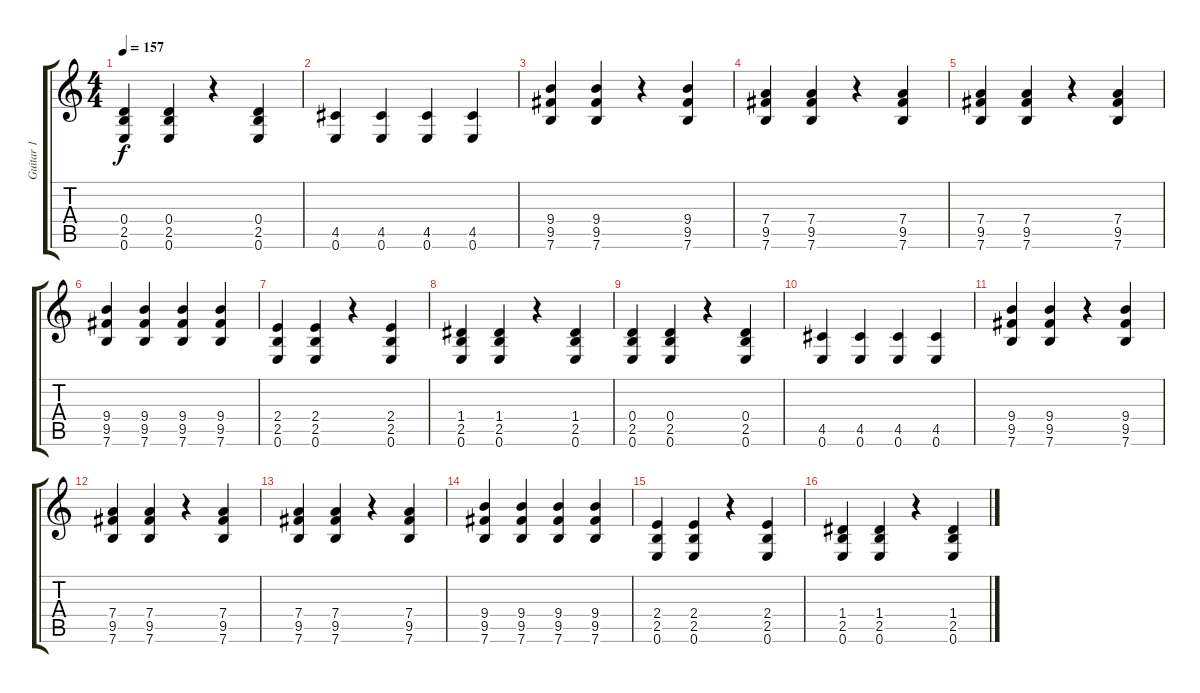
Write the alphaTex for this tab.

\track ("Guitar 1" "Guitar 1") {instrument electricguitarclean}
\staff {score tabs}
\tuning (E4 B3 G3 D3 A2 E2) {hide}
\ts (4 4)
\tempo 157
\clef g2
\ks c
(0.4 2.5 0.6).4{dy f} (0.4 2.5 0.6).4 r.4 (0.4 2.5 0.6).4 |
(4.5 0.6).4 (4.5 0.6).4 (4.5 0.6).4 (4.5 0.6).4 |
(9.4 9.5 7.6).4 (9.4 9.5 7.6).4 r.4 (9.4 9.5 7.6).4 |
(7.4 9.5 7.6).4 (7.4 9.5 7.6).4 r.4 (7.4 9.5 7.6).4 |
(7.4 9.5 7.6).4 (7.4 9.5 7.6).4 r.4 (7.4 9.5 7.6).4 |
(9.4 9.5 7.6).4 (9.4 9.5 7.6).4 (9.4 9.5 7.6).4 (9.4 9.5 7.6).4 |
(2.4 2.5 0.6).4{volume 15 instrument distortionguitar} (2.4 2.5 0.6).4 r.4 (2.4 2.5 0.6).4 |
(1.4 2.5 0.6).4 (1.4 2.5 0.6).4 r.4 (1.4 2.5 0.6).4 |
(0.4 2.5 0.6).4 (0.4 2.5 0.6).4 r.4 (0.4 2.5 0.6).4 |
(4.5 0.6).4 (4.5 0.6).4 (4.5 0.6).4 (4.5 0.6).4 |
(9.4 9.5 7.6).4 (9.4 9.5 7.6).4 r.4 (9.4 9.5 7.6).4 |
(7.4 9.5 7.6).4 (7.4 9.5 7.6).4 r.4 (7.4 9.5 7.6).4 |
(7.4 9.5 7.6).4 (7.4 9.5 7.6).4 r.4 (7.4 9.5 7.6).4 |
(9.4 9.5 7.6).4 (9.4 9.5 7.6).4 (9.4 9.5 7.6).4 (9.4 9.5 7.6).4 |
(2.4 2.5 0.6).4{volume 15 instrument distortionguitar} (2.4 2.5 0.6).4 r.4 (2.4 2.5 0.6).4 |
(1.4 2.5 0.6).4 (1.4 2.5 0.6).4 r.4 (1.4 2.5 0.6).4
